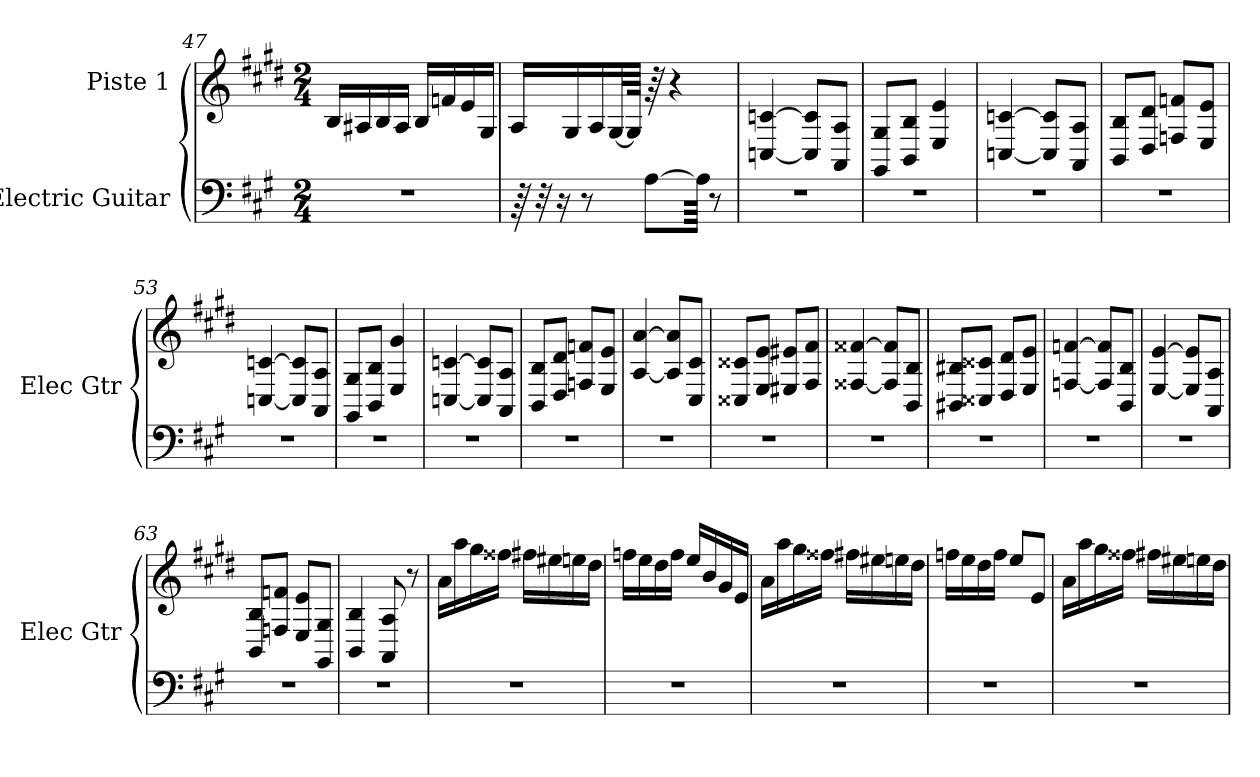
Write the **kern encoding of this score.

**kern	**kern
*part2	*part1
*staff2	*staff1
*I"Electric Guitar	*I"Piste 1
*I'Elec Gtr	*
*clefF4	*clefG2
*k[f#c#g#]	*k[f#c#g#d#]
*A:	*E:
*M2/4	*M2/4
=47	=47
2r	16B/LL
.	16A#X/
.	16B/
.	16A#/JJ
.	16B/LL
.	16fn/
.	16e/
.	16G#/JJ
=48	=48
64r	16A/LL
32r	.
16r	.
.	16G#/
8r	.
.	16A/
.	[32G#/L
.	64G#/JJJk]
[8A\L	64r
.	4r
64A\Jkkk]	.
8r	.
=49	=49
2r	[4Cn/ [4cn/
.	8C/] 8c/]L
.	8AA/ 8A/J
=50	=50
2r	8GG#/ 8G#/L
.	8BB/ 8B/J
.	4E/ 4e/
=51	=51
2r	[4Cn/ [4cn/
.	8C/] 8c/]L
.	8AA/ 8A/J
!!LO:PB:g=z
=52	=52
2r	8BB/ 8B/L
.	8D#/ 8d#/J
.	8Fn/ 8fn/L
.	8E/ 8e/J
=53	=53
2r	[4Cn/ [4cn/
.	8C/] 8c/]L
.	8AA/ 8A/J
=54	=54
2r	8GG#/ 8G#/L
.	8BB/ 8B/J
.	4E/ 4g#/
=55	=55
2r	[4Cn/ [4cn/
.	8C/] 8c/]L
.	8AA/ 8A/J
=56	=56
2r	8BB/ 8B/L
.	8D#/ 8d#/J
.	8Fn/ 8fn/L
.	8E/ 8e/J
=57	=57
2r	[4A/ [4a/
.	8A/] 8a/]L
.	8C#/ 8c#/J
=58	=58
2r	8C##X/ 8c##X/L
.	8E/ 8e/J
.	8E#X/ 8e#X/L
.	8F#/ 8f#/J
=59	=59
2r	[4F##X/ [4f##X/
.	8F##/] 8f##/]L
.	8BB/ 8B/J
=60	=60
2r	8BB#X/ 8B#X/L
.	8C##X/ 8c##X/J
.	8D#/ 8d#/L
.	8E/ 8e/J
!!LO:LB:g=z
=61	=61
2r	[4Fn/ [4fn/
.	8F/] 8f/]L
.	8BB/ 8B/J
=62	=62
2r	[4E/ [4e/
.	8E/] 8e/]L
.	8AA/ 8A/J
=63	=63
2r	8BB/ 8B/L
.	8Fn/ 8fn/J
.	8E/ 8e/L
.	8GG#/ 8G#/J
=64	=64
2r	4BB/ 4B/
.	8AA/ 8A/
.	8r
=65	=65
2r	16a\LL
.	16aa\
.	16gg#\
.	16ff##X\JJ
.	16ff#X\LL
.	16ee#X\
.	16een\
.	16dd#\JJ
=66	=66
2r	16ffn\LL
.	16ee\
.	16dd#\
.	16ff\JJ
.	16ee/LL
.	16b/
.	16g#/
.	16e/JJ
!!LO:LB:g=z
=67	=67
2r	16a\LL
.	16aa\
.	16gg#\
.	16ff##X\JJ
.	16ff#X\LL
.	16ee#X\
.	16een\
.	16dd#\JJ
=68	=68
2r	16ffn\LL
.	16ee\
.	16dd#\
.	16ff\JJ
.	8ee/L
.	8e/J
=69	=69
2r	16a\LL
.	16aa\
.	16gg#\
.	16ff##X\JJ
.	16ff#X\LL
.	16ee#X\
.	16een\
.	16dd#\JJ
=	=
*-	*-
